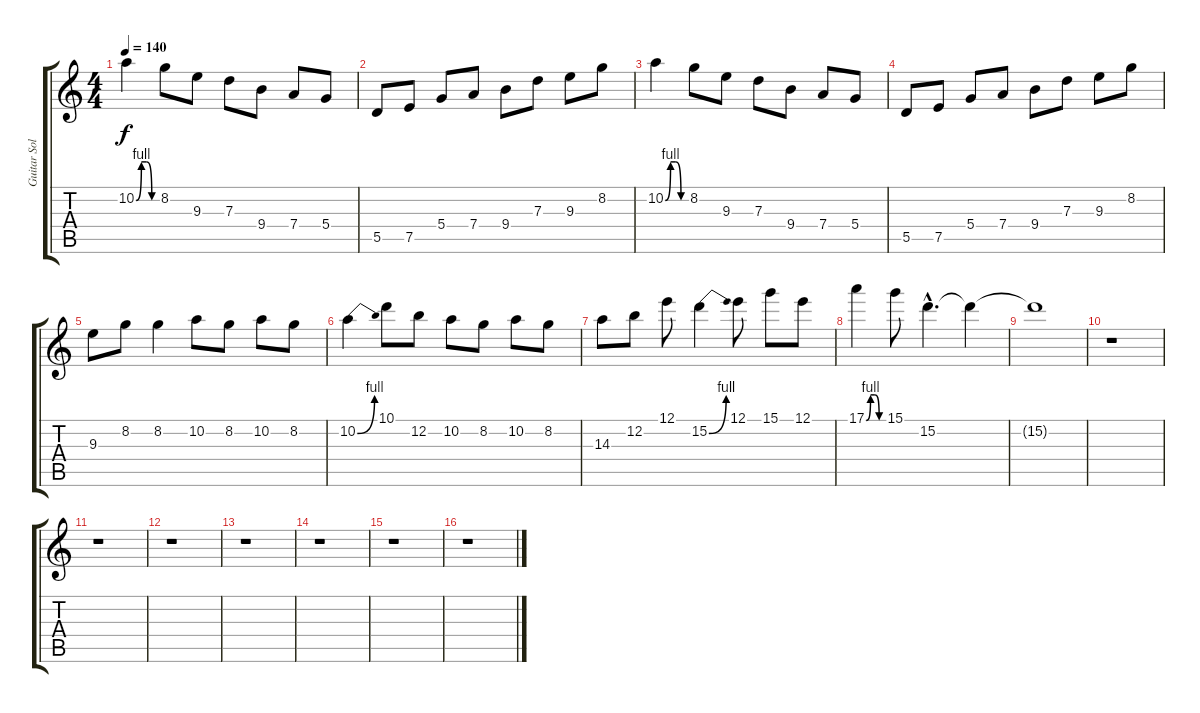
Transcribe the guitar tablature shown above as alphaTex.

\track ("Guitar Solo" "Guitar Sol") {instrument distortionguitar}
\staff {score tabs}
\tuning (E4 B3 G3 D3 A2 E2) {hide}
\ts (4 4)
\tempo 140
\clef g2
\ks c
10.2{be (custom 0 0 15 4 30 4 45 0 60 0)}.4{dy f} 8.2.8 9.3.8 7.3.8 9.4.8 7.4.8 5.4.8 |
5.5.8 7.5.8 5.4.8 7.4.8 9.4.8 7.3.8 9.3.8 8.2.8 |
10.2{be (custom 0 0 15 4 30 4 45 0 60 0)}.4 8.2.8 9.3.8 7.3.8 9.4.8 7.4.8 5.4.8 |
5.5.8 7.5.8 5.4.8 7.4.8 9.4.8 7.3.8 9.3.8 8.2.8 |
9.3.8 8.2.8 8.2.4 10.2.8 8.2.8 10.2.8 8.2.8 |
10.2{be (bend 0 0 60 4)}.4 10.1.8 12.2.8 10.2.8 8.2.8 10.2.8 8.2.8 |
14.3.8 12.2.8 12.1.8 15.2{be (bend 0 0 60 4)}.4 12.1.8 15.1.8 12.1.8 |
17.1{be (custom 0 0 15 4 30 4 45 0 60 0)}.4 15.1.8 15.2{hac}.4{d} 15.2{t}.4 |
15.2{t}.1 |
r.1 |
r.1 |
r.1 |
r.1 |
r.1 |
r.1 |
r.1
